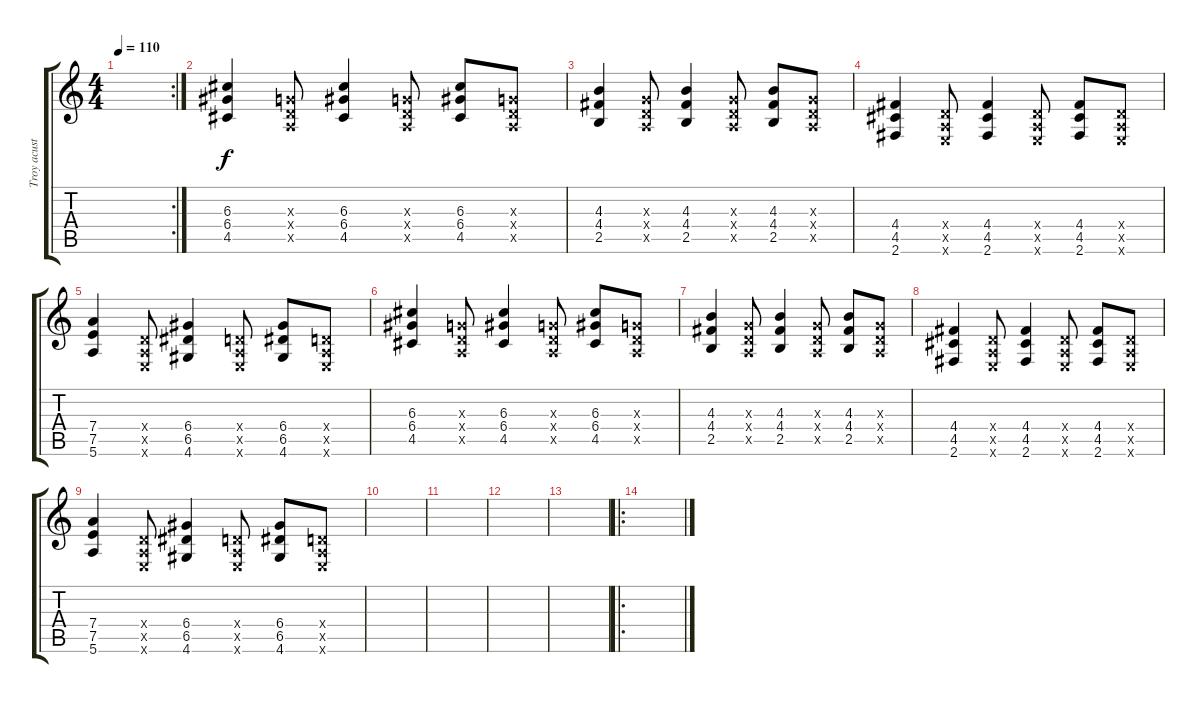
\track ("Troy acustico" "Troy acust") {instrument electricguitarjazz}
\staff {score tabs}
\tuning (E4 B3 G3 D3 A2 E2) {hide}
\rc 2
\ts (4 4)
\tempo 110
\clef g2
\ks c
|
(6.3 6.4 4.5).4 (0.3{x} 0.4{x} 0.5{x}).8 (6.3 6.4 4.5).4 (0.3{x} 0.4{x} 0.5{x}).8 (6.3 6.4 4.5).8 (0.3{x} 0.4{x} 0.5{x}).8 |
(4.3 4.4 2.5).4 (0.3{x} 0.4{x} 0.5{x}).8 (4.3 4.4 2.5).4 (0.3{x} 0.4{x} 0.5{x}).8 (4.3 4.4 2.5).8 (0.3{x} 0.4{x} 0.5{x}).8 |
(4.4 4.5 2.6).4 (0.4{x} 0.5{x} 0.6{x}).8 (4.4 4.5 2.6).4 (0.4{x} 0.5{x} 0.6{x}).8 (4.4 4.5 2.6).8 (0.4{x} 0.5{x} 0.6{x}).8 |
(7.4 7.5 5.6).4 (0.4{x} 0.5{x} 0.6{x}).8 (6.4 6.5 4.6).4 (0.4{x} 0.5{x} 0.6{x}).8 (6.4 6.5 4.6).8 (0.4{x} 0.5{x} 0.6{x}).8 |
(6.3 6.4 4.5).4 (0.3{x} 0.4{x} 0.5{x}).8 (6.3 6.4 4.5).4 (0.3{x} 0.4{x} 0.5{x}).8 (6.3 6.4 4.5).8 (0.3{x} 0.4{x} 0.5{x}).8 |
(4.3 4.4 2.5).4 (0.3{x} 0.4{x} 0.5{x}).8 (4.3 4.4 2.5).4 (0.3{x} 0.4{x} 0.5{x}).8 (4.3 4.4 2.5).8 (0.3{x} 0.4{x} 0.5{x}).8 |
(4.4 4.5 2.6).4 (0.4{x} 0.5{x} 0.6{x}).8 (4.4 4.5 2.6).4 (0.4{x} 0.5{x} 0.6{x}).8 (4.4 4.5 2.6).8 (0.4{x} 0.5{x} 0.6{x}).8 |
(7.4 7.5 5.6).4 (0.4{x} 0.5{x} 0.6{x}).8 (6.4 6.5 4.6).4 (0.4{x} 0.5{x} 0.6{x}).8 (6.4 6.5 4.6).8 (0.4{x} 0.5{x} 0.6{x}).8 |
|
|
|
|
\ro
